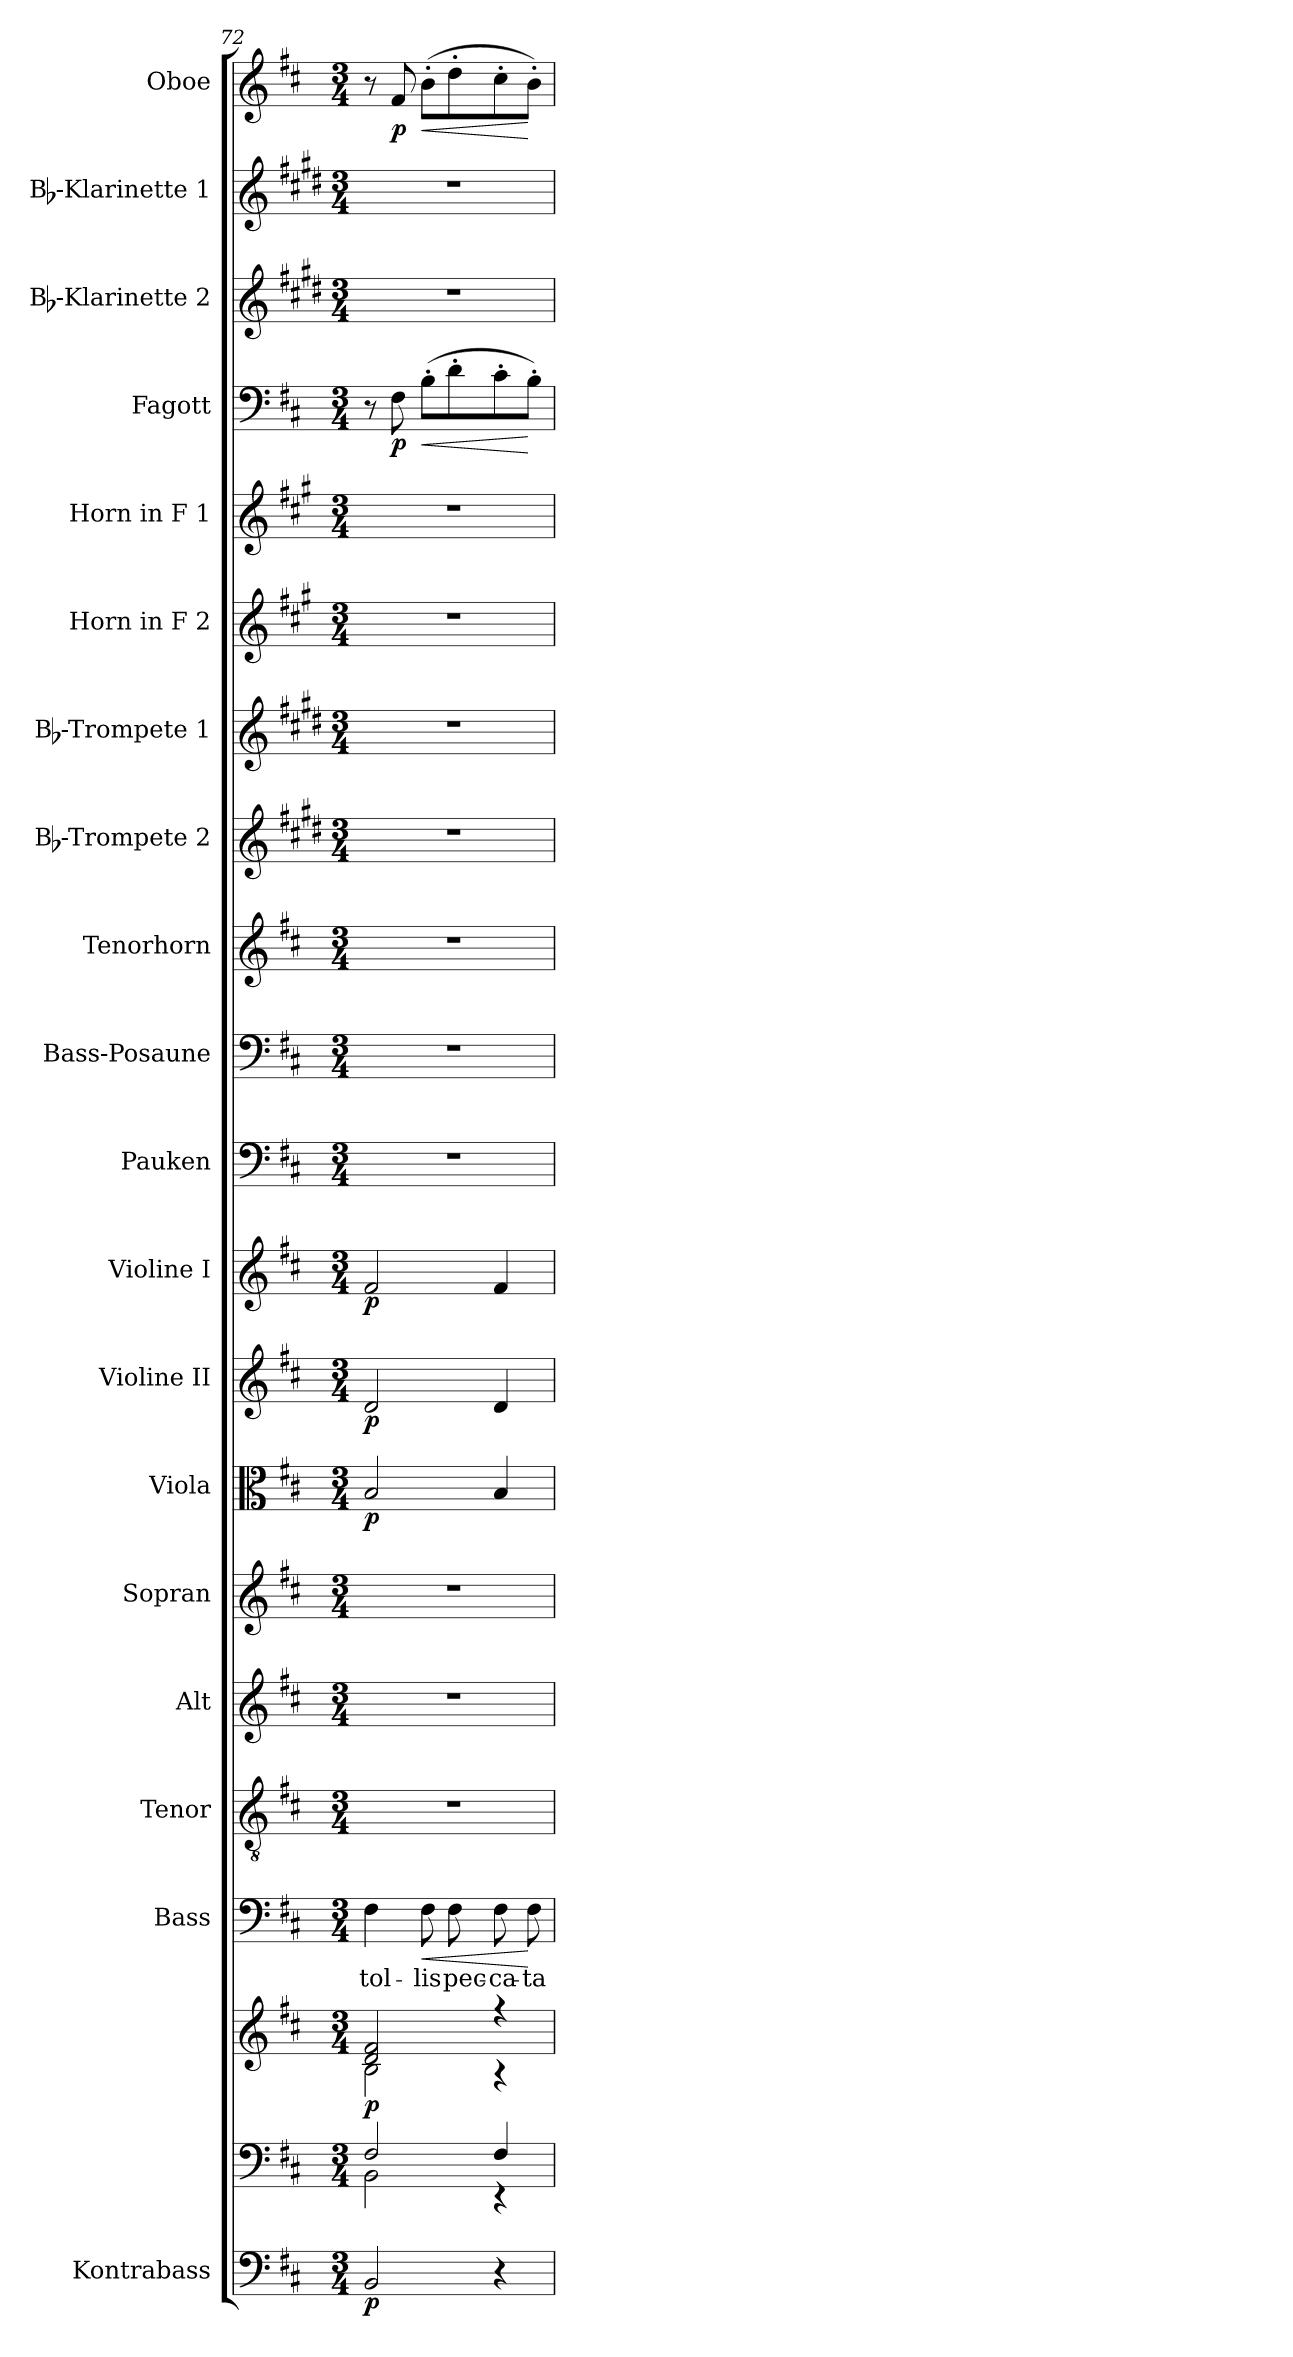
**kern	**dynam	**kern	**kern	**dynam	**kern	**text	**dynam	**kern	**kern	**kern	**kern	**dynam	**kern	**dynam	**kern	**dynam	**kern	**kern	**kern	**kern	**kern	**kern	**kern	**kern	**dynam	**kern	**kern	**kern	**dynam
*part20	*part20	*part19	*part19	*part19	*part18	*part18	*part18	*part17	*part16	*part15	*part14	*part14	*part13	*part13	*part12	*part12	*part11	*part10	*part9	*part8	*part7	*part6	*part5	*part4	*part4	*part3	*part2	*part1	*part1
*staff21	*staff21	*staff20	*staff19	*staff19/20	*staff18	*staff18	*staff18	*staff17	*staff16	*staff15	*staff14	*staff14	*staff13	*staff13	*staff12	*staff12	*staff11	*staff10	*staff9	*staff8	*staff7	*staff6	*staff5	*staff4	*staff4	*staff3	*staff2	*staff1	*staff1
*I"Kontrabass	*	*	*	*	*I"Bass	*	*	*I"Tenor	*I"Alt	*I"Sopran	*I"Viola	*	*I"Violine II	*	*I"Violine I	*	*I"Pauken	*I"Bass-Posaune	*I"Tenorhorn	*I"Bb-Trompete 2	*I"Bb-Trompete 1	*I"Horn in F 2	*I"Horn in F 1	*I"Fagott	*	*I"Bb-Klarinette 2	*I"Bb-Klarinette 1	*I"Oboe	*
*I'Kb.	*	*	*	*	*I'B.	*	*	*I'T.	*I'A.	*I'S.	*I'Vla.	*	*I'Vl. II	*	*I'Vl. I	*	*I'Pk.	*I'B. Pos.	*I'T. Hrn.	*I'Bb Trp. 2	*I'Bb Trp. 1	*	*	*I'Fg.	*	*I'Bb Kl. 2	*I'Bb Kl. 1	*I'Ob.	*
*clefF4	*	*clefF4	*clefG2	*	*clefF4	*	*	*clefGv2	*clefG2	*clefG2	*clefC3	*	*clefG2	*	*clefG2	*	*clefF4	*clefF4	*clefG2	*clefG2	*clefG2	*clefG2	*clefG2	*clefF4	*	*clefG2	*clefG2	*clefG2	*
*ITrd7c12	*	*	*	*	*	*	*	*	*	*	*	*	*	*	*	*	*	*	*ITrd8c14	*ITrd1c2	*ITrd1c2	*ITrd4c7	*ITrd4c7	*	*	*ITrd1c2	*ITrd1c2	*	*
*k[f#c#]	*	*k[f#c#]	*k[f#c#]	*	*k[f#c#]	*	*	*k[f#c#]	*k[f#c#]	*k[f#c#]	*k[f#c#]	*	*k[f#c#]	*	*k[f#c#]	*	*k[f#c#]	*k[f#c#]	*k[f#c#]	*k[f#c#]	*k[f#c#]	*k[f#c#]	*k[f#c#]	*k[f#c#]	*	*k[f#c#]	*k[f#c#]	*k[f#c#]	*
*D:	*	*D:	*D:	*	*D:	*	*	*D:	*D:	*D:	*D:	*	*D:	*	*D:	*	*D:	*D:	*D:	*D:	*D:	*D:	*D:	*D:	*	*D:	*D:	*D:	*
*M3/4	*	*M3/4	*M3/4	*	*M3/4	*	*	*M3/4	*M3/4	*M3/4	*M3/4	*	*M3/4	*	*M3/4	*	*M3/4	*M3/4	*M3/4	*M3/4	*M3/4	*M3/4	*M3/4	*M3/4	*	*M3/4	*M3/4	*M3/4	*
=72	=72	=72	=72	=72	=72	=72	=72	=72	=72	=72	=72	=72	=72	=72	=72	=72	=72	=72	=72	=72	=72	=72	=72	=72	=72	=72	=72	=72	=72
*	*	*^	*^	*	*	*	*	*	*	*	*	*	*	*	*	*	*	*	*	*	*	*	*	*	*	*	*	*	*
!	!LO:DY:b	!	!	!	!	!LO:DY:b	!	!LO:LY:b	!	!	!	!	!	!LO:DY:b	!	!LO:DY:b	!	!LO:DY:b	!	!	!	!	!	!	!	!	!	!	!	!	!
2BBB/	p	2F#/	2BB\	2d/ 2f#/	2B\	p	4F#\	tol-	.	2.r	2.r	2.r	2B/	p	2d/	p	2f#/	p	2.r	2.r	2.r	2.r	2.r	2.r	2.r	8r	.	2.r	2.r	8r	.
!	!	!	!	!	!	!	!	!	!	!	!	!	!	!	!	!	!	!	!	!	!	!	!	!	!	!	!LO:DY:b	!	!	!	!LO:DY:b
.	.	.	.	.	.	.	.	.	.	.	.	.	.	.	.	.	.	.	.	.	.	.	.	.	.	8F#\	p	.	.	8f#/	p
!	!	!	!	!	!	!	!	!LO:LY:b	!LO:HP:b	!	!	!	!	!	!	!	!	!	!	!	!	!	!	!	!	!	!LO:HP:b	!	!	!	!LO:HP:b
.	.	.	.	.	.	.	8F#\	-lis	<	.	.	.	.	.	.	.	.	.	.	.	.	.	.	.	.	(>8B'>\L	<	.	.	(>8b'>\L	<
!	!	!	!	!	!	!	!	!LO:LY:b	!	!	!	!	!	!	!	!	!	!	!	!	!	!	!	!	!	!	!	!	!	!	!
.	.	.	.	.	.	.	8F#\	pec-	.	.	.	.	.	.	.	.	.	.	.	.	.	.	.	.	.	8d'>\	.	.	.	8dd'>\	.
!	!	!	!	!	!	!	!	!LO:LY:b	!	!	!	!	!	!	!	!	!	!	!	!	!	!	!	!	!	!	!	!	!	!	!
4r	.	4F#/	4rEE	4r	4r	.	8F#\	-ca-	.	.	.	.	4B/	.	4d/	.	4f#/	.	.	.	.	.	.	.	.	8c#'>\	.	.	.	8cc#'>\	.
!	!	!	!	!	!	!	!	!LO:LY:b	!	!	!	!	!	!	!	!	!	!	!	!	!	!	!	!	!	!	!	!	!	!	!
.	.	.	.	.	.	.	8F#\	-ta	[	.	.	.	.	.	.	.	.	.	.	.	.	.	.	.	.	8B'>\J)	[	.	.	8b'>\J)	[
*	*	*v	*v	*	*	*	*	*	*	*	*	*	*	*	*	*	*	*	*	*	*	*	*	*	*	*	*	*	*	*	*
*	*	*	*v	*v	*	*	*	*	*	*	*	*	*	*	*	*	*	*	*	*	*	*	*	*	*	*	*	*	*	*
=	=	=	=	=	=	=	=	=	=	=	=	=	=	=	=	=	=	=	=	=	=	=	=	=	=	=	=	=	=
*-	*-	*-	*-	*-	*-	*-	*-	*-	*-	*-	*-	*-	*-	*-	*-	*-	*-	*-	*-	*-	*-	*-	*-	*-	*-	*-	*-	*-	*-
